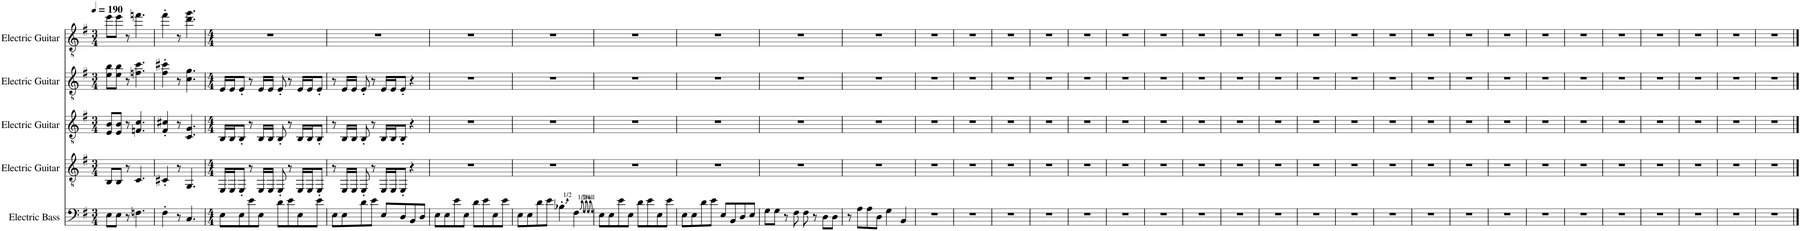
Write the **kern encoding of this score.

**kern	**kern	**kern	**kern	**kern
*part5	*part4	*part3	*part2	*part1
*staff5	*staff4	*staff3	*staff2	*staff1
*I"Electric Bass	*I"Electric Guitar	*I"Electric Guitar	*I"Electric Guitar	*I"Electric Guitar
*I'El. B.	*I'El. Guit.	*I'El. Guit.	*I'El. Guit.	*I'El. Guit.
*clefF4	*clefGv2	*clefGv2	*clefGv2	*clefGv2
*Trd7c12	*	*	*	*
*k[f#]	*k[f#]	*k[f#]	*k[f#]	*k[f#]
*M3/4	*M3/4	*M3/4	*M3/4	*M3/4
*MM190	*MM190	*MM190	*MM190	*MM190
=1	=1	=1	=1	=1
8E\L	8BB/L	8E/ 8B/L	8e\ 8b\L	8ee\L
8E\J	8BB/J	8E/ 8B/J	8e\ 8b\J	8ee\J
8r	8r	8r	8r	8r
4.Fn\	4.C/	4.Fn/ 4.c/	4.fn\ 4.cc\	4.ffn\
=2	=2	=2	=2	=2
4F#'\	4C#X'/	4F#/' 4c#X/'	4f#\' 4cc#X\'	4ff#'\
8r	8r	8r	8r	8r
4.C/	4.GG/	4.C/ 4.G/	4.c\ 4.g\	4.dd\ 4.gg\
=3	=3	=3	=3	=3
*M4/4	*M4/4	*M4/4	*M4/4	*M4/4
8E\L	16EE/LL	16BB/LL	16E/LL	1r
.	16EE/J	16BB/J	16E/J	.
8E\	8EE'/J	8BB'/J	8E'/J	.
8e\	8r	8r	8r	.
8E\J	16EE/LL	16BB/LL	16E/LL	.
.	16EE/JJ	16BB/JJ	16E/JJ	.
8d\L	8EE'/	8BB'/	8E'/	.
8e\	8r	8r	8r	.
8E\	16EE/LL	16BB/LL	16E/LL	.
.	16EE/J	16BB/J	16E/J	.
8e\J	8EE'/J	8BB'/J	8E'/J	.
=4	=4	=4	=4	=4
8E\L	8r	8r	8r	1r
8E\	16EE/LL	16BB/LL	16E/LL	.
.	16EE/JJ	16BB/JJ	16E/JJ	.
8d\	8EE'/	8BB'/	8E'/	.
8e\J	8r	8r	8r	.
8E/L	16EE/LL	16BB/LL	16E/LL	.
.	16EE/J	16BB/J	16E/J	.
8D/	8EE'/J	8BB'/J	8E'/J	.
8BB/	4r	4r	4r	.
8D/J	.	.	.	.
=5	=5	=5	=5	=5
8E\L	1r	1r	1r	1r
8E\	.	.	.	.
8e\	.	.	.	.
8E\J	.	.	.	.
8d\L	.	.	.	.
8e\	.	.	.	.
8E\	.	.	.	.
8e\J	.	.	.	.
=6	=6	=6	=6	=6
8E\L	1r	1r	1r	1r
8E\	.	.	.	.
8d\	.	.	.	.
8e\J	.	.	.	.
4B-X'\	.	.	.	.
4F#\	.	.	.	.
=7	=7	=7	=7	=7
8E\L	1r	1r	1r	1r
8E\	.	.	.	.
8e\	.	.	.	.
8E\J	.	.	.	.
8d\L	.	.	.	.
8e\	.	.	.	.
8E\	.	.	.	.
8e\J	.	.	.	.
=8	=8	=8	=8	=8
8E\L	1r	1r	1r	1r
8E\	.	.	.	.
8d\	.	.	.	.
8e\J	.	.	.	.
8E/L	.	.	.	.
8BB/	.	.	.	.
8D/	.	.	.	.
8E/J	.	.	.	.
=9	=9	=9	=9	=9
8G\L	1r	1r	1r	1r
8G\J	.	.	.	.
8r	.	.	.	.
8F#\	.	.	.	.
8F#\	.	.	.	.
8r	.	.	.	.
8D\L	.	.	.	.
8D\J	.	.	.	.
=10	=10	=10	=10	=10
8r	1r	1r	1r	1r
8A\L	.	.	.	.
8A\	.	.	.	.
8D\J	.	.	.	.
4G\	.	.	.	.
4BB/	.	.	.	.
=11	=11	=11	=11	=11
1r	1r	1r	1r	1r
=12	=12	=12	=12	=12
1r	1r	1r	1r	1r
=13	=13	=13	=13	=13
1r	1r	1r	1r	1r
=14	=14	=14	=14	=14
1r	1r	1r	1r	1r
=15	=15	=15	=15	=15
1r	1r	1r	1r	1r
=16	=16	=16	=16	=16
1r	1r	1r	1r	1r
=17	=17	=17	=17	=17
1r	1r	1r	1r	1r
=18	=18	=18	=18	=18
1r	1r	1r	1r	1r
=19	=19	=19	=19	=19
1r	1r	1r	1r	1r
=20	=20	=20	=20	=20
1r	1r	1r	1r	1r
=21	=21	=21	=21	=21
1r	1r	1r	1r	1r
=22	=22	=22	=22	=22
1r	1r	1r	1r	1r
=23	=23	=23	=23	=23
1r	1r	1r	1r	1r
=24	=24	=24	=24	=24
1r	1r	1r	1r	1r
=25	=25	=25	=25	=25
1r	1r	1r	1r	1r
=26	=26	=26	=26	=26
1r	1r	1r	1r	1r
=27	=27	=27	=27	=27
1r	1r	1r	1r	1r
=28	=28	=28	=28	=28
1r	1r	1r	1r	1r
=29	=29	=29	=29	=29
1r	1r	1r	1r	1r
=30	=30	=30	=30	=30
1r	1r	1r	1r	1r
=31	=31	=31	=31	=31
1r	1r	1r	1r	1r
=32	=32	=32	=32	=32
1r	1r	1r	1r	1r
=33	=33	=33	=33	=33
1r	1r	1r	1r	1r
==	==	==	==	==
*-	*-	*-	*-	*-
